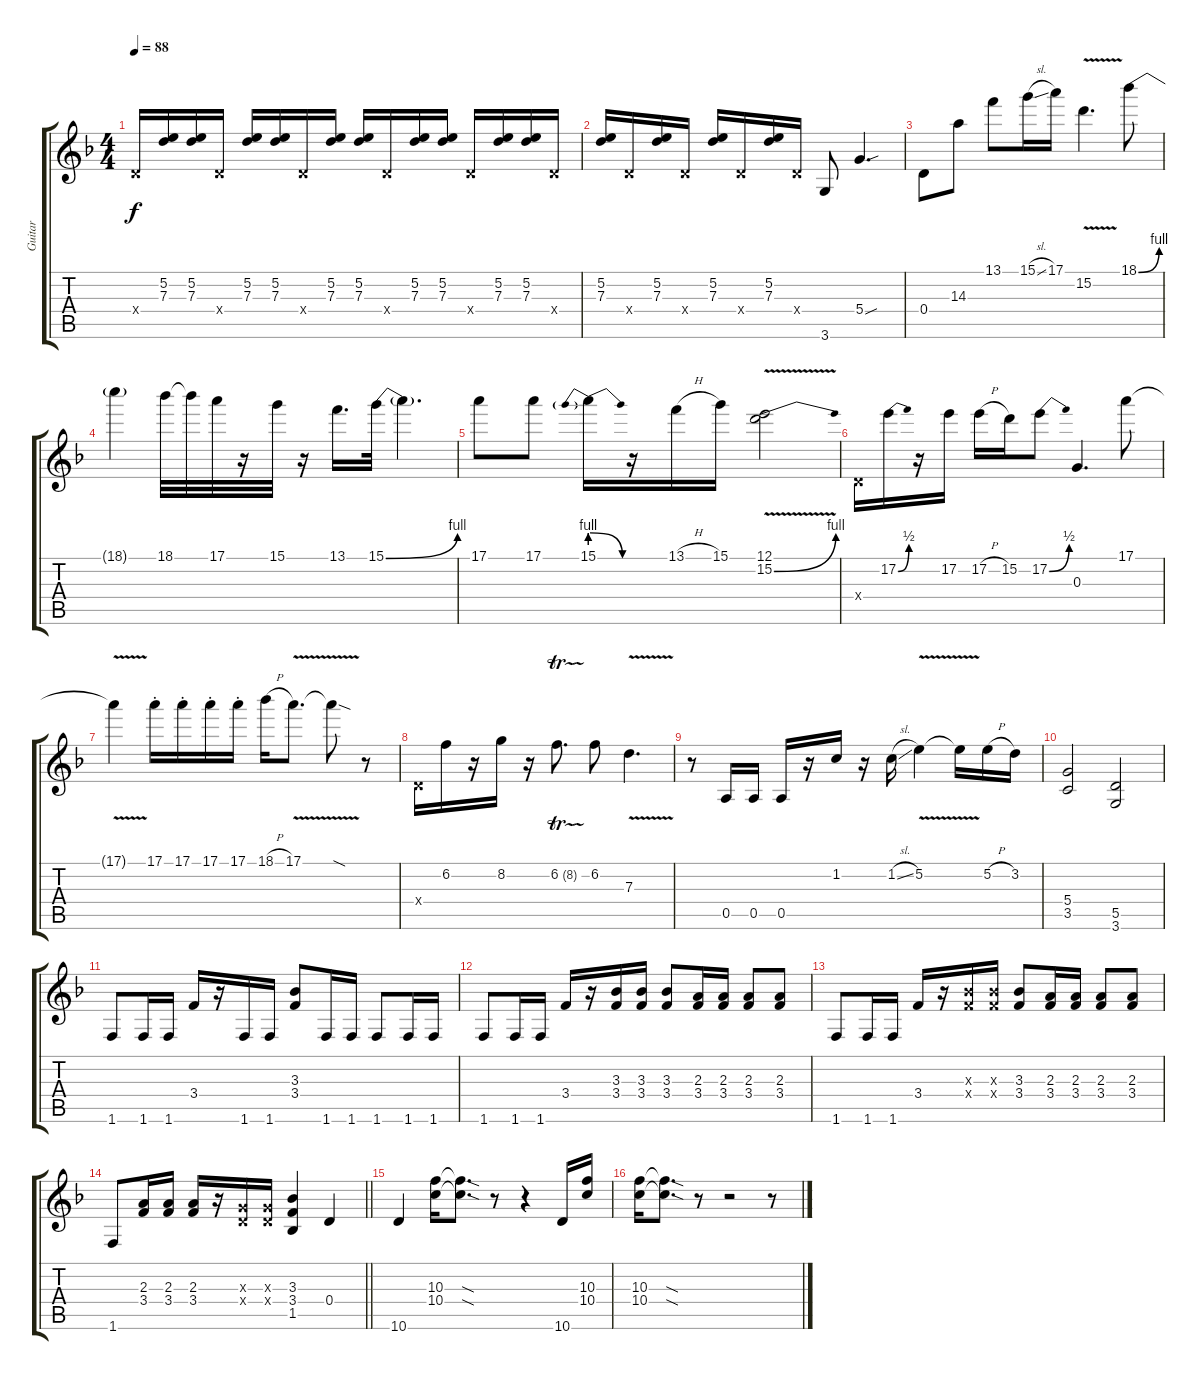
\track ("Guitar" "Guitar") {instrument electricguitarclean}
\staff {score tabs}
\tuning (E4 B3 G3 D3 A2 E2) {hide}
\ts (4 4)
\tempo 88
\clef g2
\ks dminor
0.4{x}.16{dy f} (5.2 7.3).16 (5.2 7.3).16 0.4{x}.16 (5.2 7.3).16 (5.2 7.3).16 0.4{x}.16 (5.2 7.3).16 (5.2 7.3).16 0.4{x}.16 (5.2 7.3).16 (5.2 7.3).16 0.4{x}.16 (5.2 7.3).16 (5.2 7.3).16 0.4{x}.16 |
(5.2 7.3).16 0.4{x}.16 (5.2 7.3).16 0.4{x}.16 (5.2 7.3).16 0.4{x}.16 (5.2 7.3).16 0.4{x}.16 3.6.8 5.4{sou}.4{d} |
0.4.8 14.3.8 13.1.8 15.1{sl}.16 17.1.16 15.2{v}.4{d} 18.1{be (bend 0 0 60 4)}.8 |
18.1{t}.4 18.1.32 18.1{t}.32 17.1.32 r.16 15.1.32 r.16 13.1.16{d} 15.1{be (bend 0 0 60 4)}.32 15.1{t}.4{d} |
17.1.8 17.1.8 15.1{be (prebendrelease 0 4 60 0)}.16 r.16 13.1{h}.16 15.1.16 (12.1 15.2{be (bend 0 0 60 4) v}).2 |
0.4{x}.16 17.2{be (bend 0 0 60 2)}.16 r.16 17.2.16 17.2{h}.16 15.2.16 17.2{be (bend 0 0 60 2)}.8 0.3.4{d} 17.1.8 |
17.1{v t}.4 17.1{st}.16 17.1{st}.16 17.1{st}.16 17.1{st}.16 18.1{h}.16 17.1{v}.8{d} 17.1{sod t}.8 r.8 |
0.4{x}.16 6.2.16 r.16 8.2.16 r.16 6.2{tr (8 32)}.8{d} 6.2.8 7.3{v}.4{d} |
r.8 0.5.16 0.5.16 0.5.16 r.16 1.2.16 r.16 1.2{sl}.16 5.2{v}.4 5.2{t}.16 5.2{h}.16 3.2.16 |
(5.4 3.5).2 (5.5 3.6).2 |
1.6.8 1.6.16 1.6.16 3.4.16 r.16 1.6.16 1.6.16 (3.3 3.4).8 1.6.16 1.6.16 1.6.8 1.6.16 1.6.16 |
1.6.8 1.6.16 1.6.16 3.4.16 r.16 (3.3 3.4).16 (3.3 3.4).16 (3.3 3.4).8 (2.3 3.4).16 (2.3 3.4).16 (2.3 3.4).8 (2.3 3.4).8 |
1.6.8 1.6.16 1.6.16 3.4.16 r.16 (3.3{x} 3.4{x}).16 (3.3{x} 3.4{x}).16 (3.3 3.4).8 (2.3 3.4).16 (2.3 3.4).16 (2.3 3.4).8 (2.3 3.4).8 |
\barLineRight lightlight
1.6.8 (2.3 3.4).16 (2.3 3.4).16 (2.3 3.4).16 r.16 (0.3{x} 0.4{x}).16 (0.3{x} 0.4{x}).16 (3.3 3.4 1.5).4 0.4.4 |
10.6.4 (10.3 10.4).16 (10.3{sod t} 10.4{sod t}).8{d} r.8 r.4 10.6.16 (10.3 10.4).16 |
(10.3 10.4).16 (10.3{sod t} 10.4{sod t}).8{d} r.8 r.2 r.8
